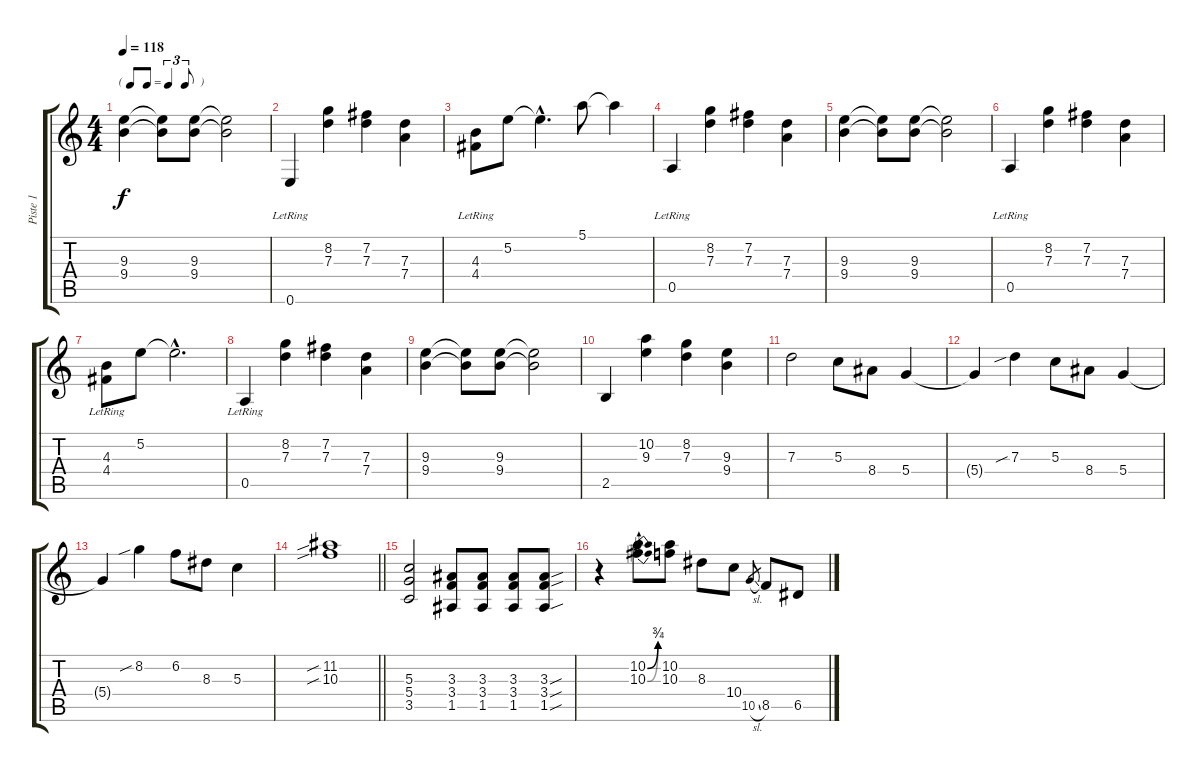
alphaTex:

\track ("Piste 1" "Piste 1") {instrument electricguitarjazz}
\staff {score tabs}
\tuning (E4 B3 G3 D3 A2 E2) {hide}
\ts (4 4)
\tf triplet8th
\tempo 118
\clef g2
\ks c
(9.3 9.4).4{dy f} (9.3{t} 9.4{t}).8 (9.3 9.4).8 (9.3{t} 9.4{t}).2 |
0.6{lr}.4 (8.2 7.3).4 (7.2 7.3).4 (7.3 7.4).4 |
(4.3{lr} 4.4{lr}).8 5.2.8 5.2{hac t}.4{d} 5.1.8 5.1{t}.4 |
0.5{lr}.4 (8.2 7.3).4 (7.2 7.3).4 (7.3 7.4).4 |
(9.3 9.4).4 (9.3{t} 9.4{t}).8 (9.3 9.4).8 (9.3{t} 9.4{t}).2 |
0.5{lr}.4 (8.2 7.3).4 (7.2 7.3).4 (7.3 7.4).4 |
(4.3{lr} 4.4{lr}).8 5.2.8 5.2{hac t}.2{d} |
0.5{lr}.4 (8.2 7.3).4 (7.2 7.3).4 (7.3 7.4).4 |
(9.3 9.4).4 (9.3{t} 9.4{t}).8 (9.3 9.4).8 (9.3{t} 9.4{t}).2 |
2.5.4 (10.2 9.3).4 (8.2 7.3).4 (9.3 9.4).4 |
7.3.2 5.3.8 8.4.8 5.4.4 |
5.4{t}.4 7.3{sib}.4 5.3.8 8.4.8 5.4.4 |
5.4{t}.4 8.2{sib}.4 6.2.8 8.3.8 5.3.4 |
\barLineRight lightlight
(11.2{sib} 10.3{sib}).1 |
(5.3 5.4 3.5).2 (3.3 3.4 1.5).8 (3.3 3.4 1.5).8 (3.3 3.4 1.5).8 (3.3{sou} 3.4{sou} 1.5{sou}).8 |
r.4 (10.2{be (bend 0 0 60 3)} 10.3{be (bend 0 0 60 2)}).8 (10.2 10.3).8 8.3.8 10.4.8 10.5{sl}.8{gr} 8.5.8 6.5.8
